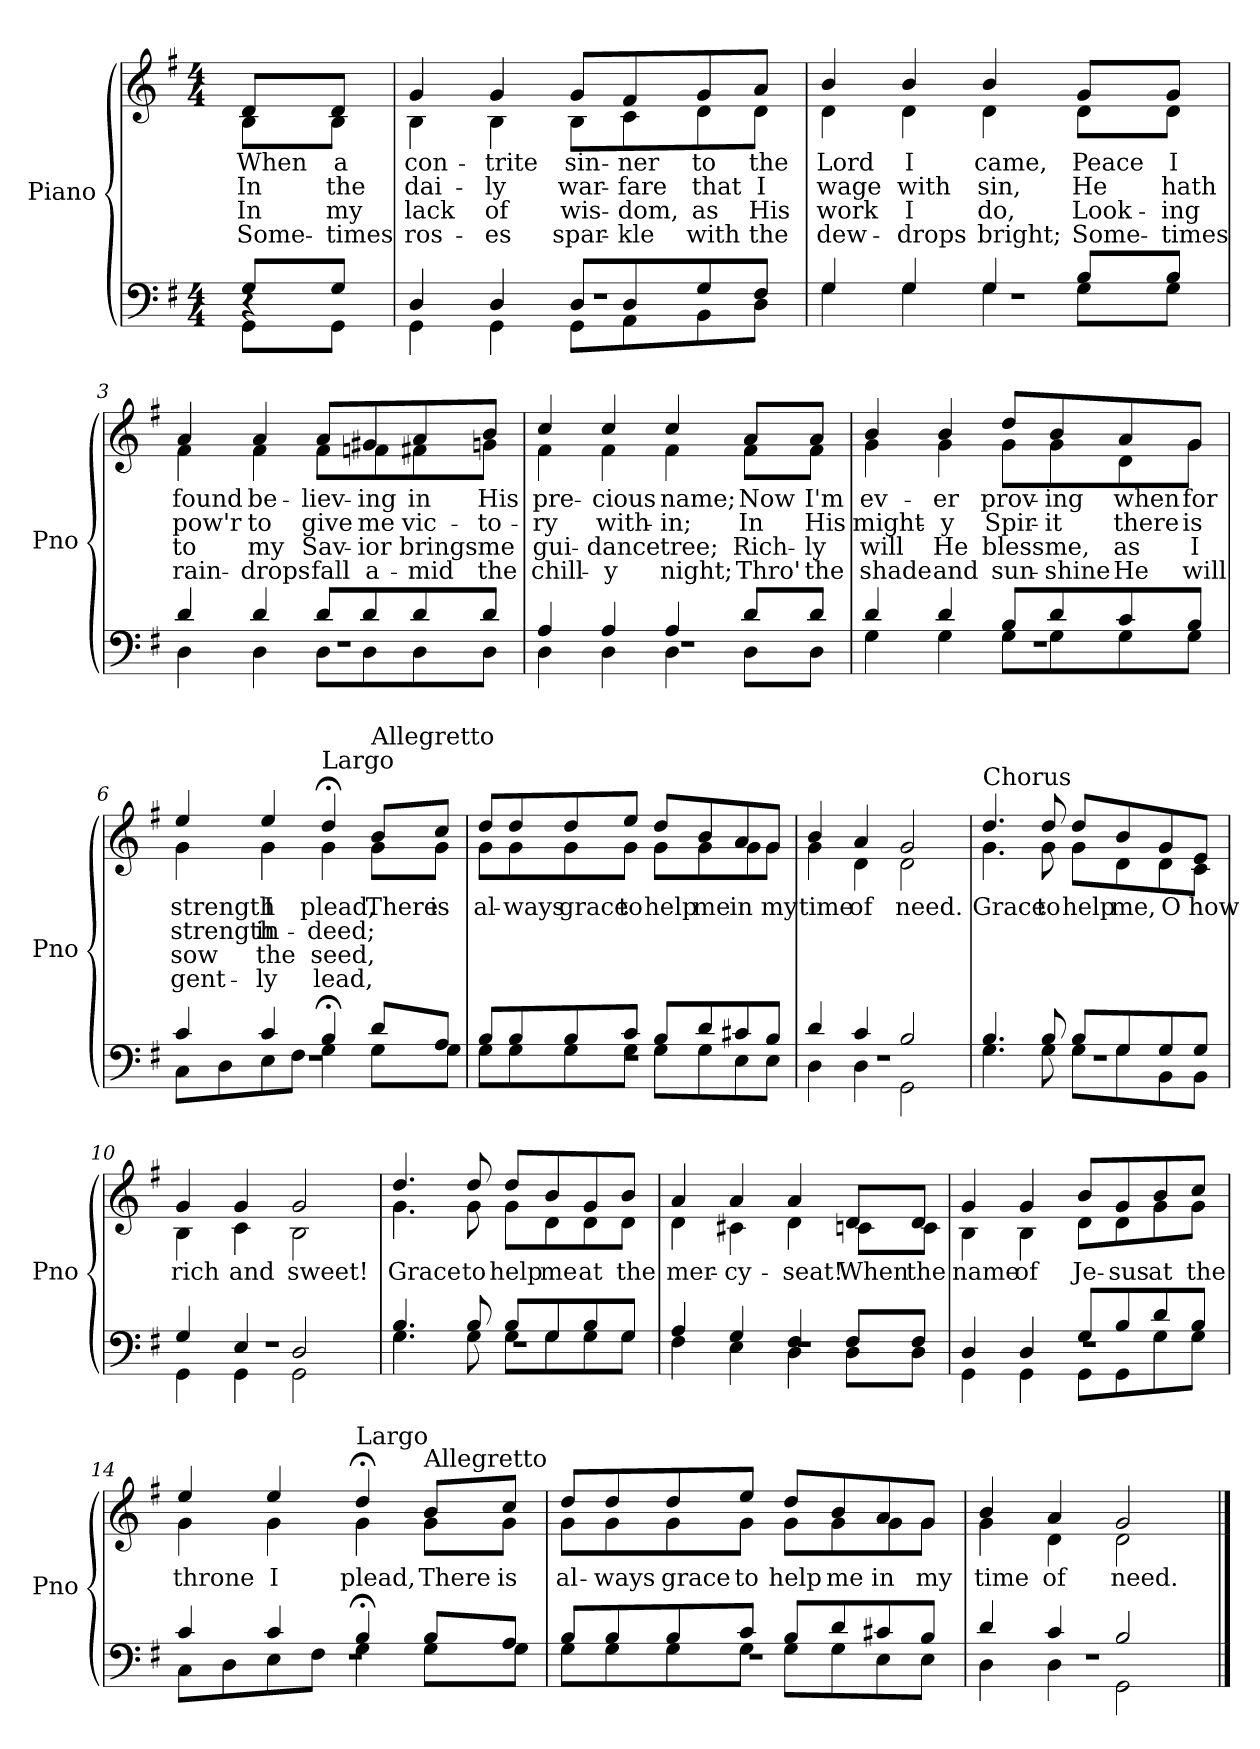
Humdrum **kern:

**kern	**kern	**text	**text	**text	**text
*part1	*part1	*part1	*part1	*part1	*part1
*staff2	*staff1	*staff1	*staff1	*staff1	*staff1
*I"Piano	*	*	*	*	*
*I'Pno	*	*	*	*	*
*clefF4	*clefG2	*	*	*	*
*k[f#]	*k[f#]	*	*	*	*
*G:	*G:	*	*	*	*
*M4/4	*M4/4	*	*	*	*
=	=	=	=	=	=
.	8qd/yy	1.	2.	3.	4.
*^	*^	*	*	*	*
*	*^	*	*	*	*	*	*
4r	8G/L	8GG\L	8d/L	8B\L	When	In	In	Some-
.	8G/J	8GG\J	8d/J	8B\J	a	the	my	times
=1	=1	=1	=1	=1	=1	=1	=1	=1
1r	4D/	4GG\	4g/	4B\	con-	dai-	lack	ros-
.	4D/	4GG\	4g/	4B\	trite	ly	of	es
.	8D/L	8GG\L	8g/L	8B\L	sin-	war-	wis-	spar-
.	8D/	8AA\	8f#/	8c\	ner	fare	dom,	kle
.	8G/	8BB\	8g/	8d\	to	that	as	with
.	8F#/J	8D\J	8a/J	8d\J	the	I	His	the
!!LO:LB:g=z	!!
=2	=2	=2	=2	=2	=2	=2	=2	=2
1r	4G/	4G\	4b/	4d\	Lord	wage	work	dew-
.	4G/	4G\	4b/	4d\	I	with	I	drops
.	4G/	4G\	4b/	4d\	came,	sin,	do,	bright;
.	8B/L	8G\L	8g/L	8d\L	Peace	He	Look-	Some-
.	8B/J	8G\J	8g/J	8d\J	I	hath	ing	times
!!LO:LB:g=z	!!
=3	=3	=3	=3	=3	=3	=3	=3	=3
1r	4d/	4D\	4a/	4f#\	found	pow'r	to	rain-
.	4d/	4D\	4a/	4f#\	be-	to	my	drops
.	8d/L	8D\L	8a/L	8f#\L	liev-	give	Sav-	fall
.	8d/	8D\	8g#X/	8fn\	ing	me	ior	a-
.	8d/	8D\	8a/	8f#X\	in	vic-	brings	mid
.	8d/J	8D\J	8b/J	8gn\J	His	to-	me	the
!!LO:PB:g=z	!!
=4	=4	=4	=4	=4	=4	=4	=4	=4
1r	4A/	4D\	4cc/	4f#\	pre-	ry	gui-	chill-
.	4A/	4D\	4cc/	4f#\	cious	with-	dance	y
.	4A/	4D\	4cc/	4f#\	name;	in;	tree;	night;
.	8d/L	8D\L	8a/L	8f#\L	Now	In	Rich-	Thro'
.	8d/J	8D\J	8a/J	8f#\J	I'm	His	ly	the
!!LO:LB:g=z	!!
=5	=5	=5	=5	=5	=5	=5	=5	=5
1r	4d/	4G\	4b/	4g\	ev-	might-	will	shade
.	4d/	4G\	4b/	4g\	er	y	He	and
.	8B/L	8G\L	8dd/L	8g\L	prov-	Spir-	bless	sun-
.	8d/	8G\	8b/	8g\	ing	it	me,	shine
.	8c/	8G\	8a/	8d\	when	there	as	He
.	8B/J	8G\J	8g/J	8g\J	for	is	I	will
!!LO:LB:g=z	!!
=6	=6	=6	=6	=6	=6	=6	=6	=6
1r	4c/	8C\L	4ee/	4g\	strength	strength	sow	gent-
.	.	8D\	.	.	.	.	.	.
.	4c/	8E\	4ee/	4g\	I	in-	the	ly
.	.	8F#\J	.	.	.	.	.	.
!	!	!	!LO:TX:a:t=Largo	!	!	!	!	!
.	4B/	4G;\	4dd;</	4g\	plead,	deed;	seed,	lead,
!	!	!	!LO:TX:a:t=Allegretto	!	!	!	!	!
.	8d/L	8G\L	8b/L	8g\L	There	.	.	.
.	8A/J	8G\J	8cc/J	8g\J	is	.	.	.
=7	=7	=7	=7	=7	=7	=7	=7	=7
1r	8B/L	8G\L	8dd/L	8g\L	al-	.	.	.
.	8B/	8G\	8dd/	8g\	ways	.	.	.
.	8B/	8G\	8dd/	8g\	grace	.	.	.
.	8c/J	8G\J	8ee/J	8g\J	to	.	.	.
.	8B/L	8G\L	8dd/L	8g\L	help	.	.	.
.	8d/	8G\	8b/	8g\	me	.	.	.
.	8c#X/	8E\	8a/	8g\	in	.	.	.
.	8B/J	8E\J	8g/J	8g\J	my	.	.	.
!!LO:PB:g=z	!!
=8	=8	=8	=8	=8	=8	=8	=8	=8
1r	4d/	4D\	4b/	4g\	time	.	.	.
.	4c/	4D\	4a/	4d\	of	.	.	.
.	2B/	2GG\	2g/	2d\	need.	.	.	.
=9	=9	=9	=9	=9	=9	=9	=9	=9
!	!	!	!LO:TX:a:t=Chorus	!	!	!	!	!
1r	4.B/	4.G\	4.dd/	4.g\	Grace	.	.	.
.	8B/	8G\	8dd/	8g\	to	.	.	.
.	8B/L	8G\L	8dd/L	8g\L	help	.	.	.
.	8G/	8G\	8b/	8d\	me,	.	.	.
.	8G/	8BB\	8g/	8d\	O	.	.	.
.	8G/J	8BB\J	8e/J	8c\J	how	.	.	.
=10	=10	=10	=10	=10	=10	=10	=10	=10
1r	4G/	4GG\	4g/	4B\	rich	.	.	.
.	4E/	4GG\	4g/	4c\	and	.	.	.
.	2D/	2GG\	2g/	2B\	sweet!	.	.	.
!!LO:LB:g=z	!!
=11	=11	=11	=11	=11	=11	=11	=11	=11
1r	4.B/	4.G\	4.dd/	4.g\	Grace	.	.	.
.	8B/	8G\	8dd/	8g\	to	.	.	.
.	8B/L	8G\L	8dd/L	8g\L	help	.	.	.
.	8G/	8G\	8b/	8d\	me	.	.	.
.	8B/	8G\	8g/	8d\	at	.	.	.
.	8G/J	8G\J	8b/J	8d\J	the	.	.	.
=12	=12	=12	=12	=12	=12	=12	=12	=12
1r	4A/	4F#\	4a/	4d\	mer-	.	.	.
.	4G/	4E\	4a/	4c#X\	cy-	.	.	.
.	4F#/	4D\	4a/	4d\	seat!	.	.	.
.	8F#/L	8D\L	8d/L	8cn\L	When	.	.	.
.	8F#/J	8D\J	8d/J	8c\J	the	.	.	.
!!LO:LB:g=z	!!
=13	=13	=13	=13	=13	=13	=13	=13	=13
1r	4D/	4GG\	4g/	4B\	name	.	.	.
.	4D/	4GG\	4g/	4B\	of	.	.	.
.	8G/L	8GG\L	8b/L	8d\L	Je-	.	.	.
.	8B/	8GG\	8g/	8d\	sus	.	.	.
.	8d/	8G\	8b/	8g\	at	.	.	.
.	8B/J	8G\J	8cc/J	8g\J	the	.	.	.
=14	=14	=14	=14	=14	=14	=14	=14	=14
1r	4c/	8C\L	4ee/	4g\	throne	.	.	.
.	.	8D\	.	.	.	.	.	.
.	4c/	8E\	4ee/	4g\	I	.	.	.
.	.	8F#\J	.	.	.	.	.	.
!	!	!	!LO:TX:a:t=Largo	!	!	!	!	!
.	4B/	4G;\	4dd;</	4g\	plead,	.	.	.
!	!	!	!LO:TX:a:t=Allegretto	!	!	!	!	!
.	8B/L	8G\L	8b/L	8g\L	There	.	.	.
.	8A/J	8G\J	8cc/J	8g\J	is	.	.	.
!!LO:LB:g=z	!!
=15	=15	=15	=15	=15	=15	=15	=15	=15
1r	8B/L	8G\L	8dd/L	8g\L	al-	.	.	.
.	8B/	8G\	8dd/	8g\	ways	.	.	.
.	8B/	8G\	8dd/	8g\	grace	.	.	.
.	8c/J	8G\J	8ee/J	8g\J	to	.	.	.
.	8B/L	8G\L	8dd/L	8g\L	help	.	.	.
.	8d/	8G\	8b/	8g\	me	.	.	.
.	8c#X/	8E\	8a/	8g\	in	.	.	.
.	8B/J	8E\J	8g/J	8g\J	my	.	.	.
=16	=16	=16	=16	=16	=16	=16	=16	=16
1r	4d/	4D\	4b/	4g\	time	.	.	.
.	4c/	4D\	4a/	4d\	of	.	.	.
.	2B/	2GG\	2g/	2d\	need.	.	.	.
*v	*v	*v	*	*	*	*	*	*
*	*v	*v	*	*	*	*
==	==	==	==	==	==
*-	*-	*-	*-	*-	*-
